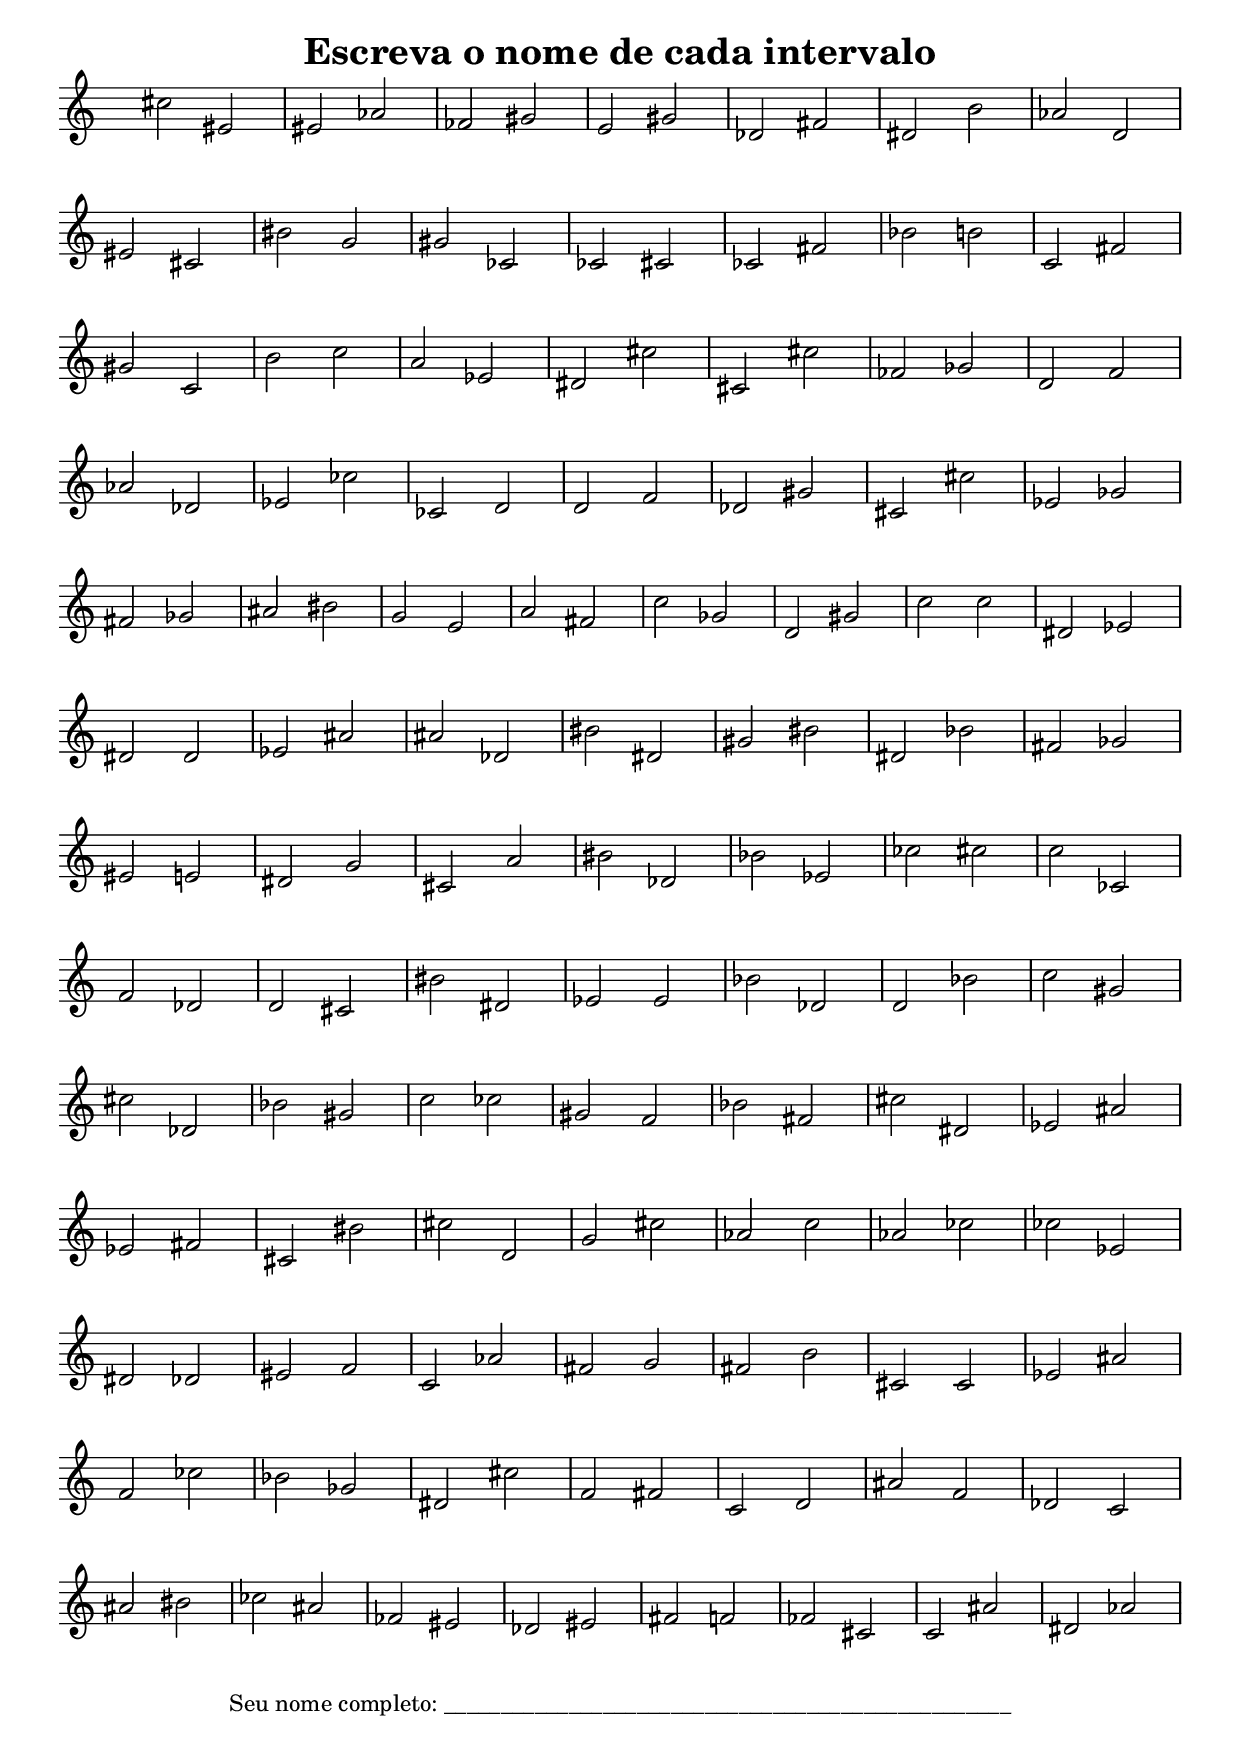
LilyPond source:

\header{
        title = "Escreva o nome de cada intervalo"
        %composer = ""

        %Sumir com a nota de rodapé
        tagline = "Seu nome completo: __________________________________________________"
        %poet = "quem fez a letra / co-autor"
        %Se der algum erro, acrescentar o caractere espaço para recarregar a página:
        %...  
}

\paper {
        %paper-width = #100
        %paper-height = #100
        %bottom-margin = #0
        %top-margin = #0
        %left-margin = #20
        %right-margin = #0
        %inner-margin = #0
        %outer-margin = #0
}

\score {
  \new Staff 
        \with {
                %instrumentName = "Saxofone Soprano"
                %shortInstrumentName = "S sax"
        } <<
    \new Voice{

        %instrumento ocarina
        %\set midiInstrument = #"ocarina"
                
        %Compasso 4/4 aparece em fração e não a letra C
        %\numericTimeSignature        

        %remove a clave
        %\hide Staff.Clef
        %\override Staff.Clef.color = #white
        %\override Staff.Clef.layer = #-1

        %a linha abaixo oculta as barras
        %\override Score.BarLine.stencil = ##f
        %\hide Score.BarLine

        %a linha abaixo oculta o pentagrama
        %\override Staff.StaffSymbol.line-count = #0
        %\hide Staff.StaffSymbol
        
        %remove a formula de compasso
        \hide Staff.TimeSignature

        %Clave de percussão
        %\clef percussion
        %Clave de fá
        %\clef F

        %\relative c' {
         {

%Muda a figura da nota
%\improvisationOn

%a linha abaixo oculta a haste da nota
%\hideStem
%para desfazer basta usar
%\undoHideStem \hideStem

%Cor da Haste RGB
%\override Stem.color = #(rgb-color 0 0 1)

%Direção da Haste
%\stemUp
%\stemDown
%\stemNeutral

%Colcheias não se conectam
%\autoBeamOff
%\autoBeamOn

%Ocultar os números dos compassos a cada linha
%\hide Score.BarNumber

%Ocultar ou não as notas a partir do comando
%\hideNotes
%\unHideNotes

%\overrideTimeSignatureSettings
        %4/4        % timeSignatureFraction
        %1/4        % baseMomentFraction
        %#'(3 1)    % beatStructure
        %#'()       % beamExceptions

                \time 4/4

%Audios da Berklee sao 100bpm
%Andamento
%\tempo 4 = 117
 
%Tom da música
%\key f \major %\minor

%@@@@@@@@@@@@@@@@@@@@@@PRIMEIRA@@@@@@@@@@@@@@@@@@@@@@@@@@@@


% Compassos: 125. Notas: 250. Compasso: 4/4
cis''2 eis'2 
eis'2 aes'2 
fes'2 gis'2 
e'2 gis'2 
des'2 fis'2 
dis'2 b'2 
aes'2 d'2 
eis'2 cis'2 
bis'2 g'2 
gis'2 ces'2 
ces'2 cis'2 
ces'2 fis'2 
bes'2 b'2 
c'2 fis'2 
gis'2 c'2 
b'2 c''2 
a'2 ees'2 
dis'2 cis''2 
cis'2 cis''2 
fes'2 ges'2 
d'2 f'2 
aes'2 des'2 
ees'2 ces''2 
ces'2 d'2 
d'2 f'2 
des'2 gis'2 
cis'2 cis''2 
ees'2 ges'2 
fis'2 ges'2 
ais'2 bis'2 
g'2 e'2 
a'2 fis'2 
c''2 ges'2 
d'2 gis'2 
c''2 c''2 
dis'2 ees'2 
dis'2 dis'2 
ees'2 ais'2 
ais'2 des'2 
bis'2 dis'2 
gis'2 bis'2 
dis'2 bes'2 
fis'2 ges'2 
eis'2 e'2 
dis'2 g'2 
cis'2 a'2 
bis'2 des'2 
bes'2 ees'2 
ces''2 cis''2 
c''2 ces'2 
f'2 des'2 
d'2 cis'2 
bis'2 dis'2 
ees'2 ees'2 
bes'2 des'2 
d'2 bes'2 
c''2 gis'2 
cis''2 des'2 
bes'2 gis'2 
c''2 ces''2 
gis'2 f'2 
bes'2 fis'2 
cis''2 dis'2 
ees'2 ais'2 
ees'2 fis'2 
cis'2 bis'2 
cis''2 d'2 
g'2 cis''2 
aes'2 c''2 
aes'2 ces''2 
ces''2 ees'2 
dis'2 des'2 
eis'2 f'2 
c'2 aes'2 
fis'2 g'2 
fis'2 b'2 
cis'2 cis'2 
ees'2 ais'2 
f'2 ces''2 
bes'2 ges'2 
dis'2 cis''2 
f'2 fis'2 
c'2 d'2 
ais'2 f'2 
des'2 c'2 
ais'2 bis'2 
ces''2 ais'2 
fes'2 eis'2 
des'2 eis'2 
fis'2 f'2 
fes'2 cis'2 
c'2 ais'2 
dis'2 aes'2 




%\bar "||"

\compressMMRests {
    %\override MultiMeasureRest.expand-limit = #1
    %R1*2 | R1*5 | R1*9
    %R1*21
}
\break

        }
        \addlyrics{
                %Alinhamento do texto:
                %\override LyricText.self-alignment-X = #LEFT

                %_ _ _ _ _ _ _ _ _ _ _ _ _ _ _ _ _ _ _ _
                %Me_a -- ju -- da_a te co -- nhecer_...
                %"1" "2" "3" "4" "1" "2" "3" "4" "1" "2" "3" "4" "1" "2" "3" "4"
                %Dó Ré Mi Fá Sol Lá Si
                %"Dó" "Dó♯" "Ré" "Ré♯" "Mi" "Fá" "Fá♯" "Sol" "Sol♯" "Lá" "Lá♯" "Si" "Dó"
                %"Mi" "Mi♭" "Ré" "Ré♭" "Dó" "Si" "Si♭" "Lá" "Lá♭" "Sol" "Sol♭" "Fá" "Mi"
                %"Sol" "Sol♭" "Fá" "Mi" "Mi♭" "Ré" "Ré♭" "Dó" "Si" "Si♭" "Lá" "Lá♭" "Sol"
                %"Dó" "Ré" "Mi" "Fá♯" "Sol♯" "Lá♯" "Dó"
                %"Mi" "Fá"  "Sol"  "Lá"  "Si" "Dó" "Ré" "Mi" "Fá"  "Sol"  "Lá"  "Si" "Dó" "Ré" "Mi" "Fá"  "Sol"  "Lá"
                %"Dó" "Ré" "Mi" "Fá"  "Sol" "Lá"  "Si" "Dó" "Ré" "Mi" "Fá"  "Sol" "Lá"  "Si" "Dó" "Ré" "Mi" 
                
    }

    }

%\new Staff
    %\new Voice {
        
    %instrumento ocarina
    %\set midiInstrument = #"ocarina"
    %Compasso 4/4 aparece em fração e não a letra C
    %\numericTimeSignature    
    %remove a clave
    %\override Staff.Clef.color = #white
    %\override Staff.Clef.layer = #-1
    %a linha abaixo oculta as barras
    %\override Score.BarLine.stencil = ##f
    %a linha abaixo oculta o pentagrama
    %\override Staff.StaffSymbol.line-count = #0
    %remove a formula de compasso
    %\hide Staff.TimeSignature
    %Clave de percussão
    %\clef percussion
    %Clave de fá
    %\clef F
        
    %\relative c''{
    %  {
        
%Muda a figura da nota
%\improvisationOn
%a linha abaixo oculta a haste da nota
%\hide Stem
%para desfazer basta usar
%\undo \hide Stem
%Direção da Haste
%\stemUp 
%\stemDown 
%\stemNeutral
%Colcheias não se ligam
%\autoBeamOff
%Ocultar os números dos compassos
%a cada linha
%\hide Score.BarNumber
%Ocultar ou não as notas a partir do comando
%\hideNotes 
%\unHideNotes 

%\key g \major

%@@@@@@@@@@@@@@@@@@SEGUNDA@@@@@@@@@@@@@@@@@@@@@@@@@@@@@@@@@@@@@@@@@
        %\time 4/4



%\set midiInstrument = #"woodblock"

%a'4 r4 c'4 r4
%a'4 c'4 c'4 c'4
%\break

%a'4 c'4 c'4 c'4 
%a'4 c'4 c'4 c'4
%a'4 c'4 c'4 c'4 
%a'4 c'4 c'4 c'4
%\break


    % }
    % }

  >>

        %gera PDF
        \layout {
                indent = #0
                %line-width = #200
                %ragged-last = #0
                \context{
                        \Score
                        %mudar o espaco entre as notas sem letra
                        %Valores maiores de ly:make-moment produzirão músicas menores.. e 1/4 é maior que 1/16
                        \override SpacingSpanner.base-shortest-duration = #(ly:make-moment 1/16)
                        %\override SpacingSpanner.uniform-stretching = ##t

                        %abaixo tira a contagem de compassos (Dentro de \Score !!!!)
                        \omit BarNumber                        

                        %aumentar este número caso as palavras estejam muito próximas
                        %\Lyrics
                        %\override LyricSpace.minimum-distance = #6.0

                }
        }

        %gera o audio
        \midi{
                %\context{
                                        %\Staff
                                        %\remove "Staff_performer"
                        %\Score
                                %midiMinimumVolume = #1.9
                                %midiMaximumVolume = #2.0
                %}
                                \context {
                                      \Staff
                                      \remove "Staff_performer"
                            }
                            \context {
                                      \Voice
                                      \consists "Staff_performer"
                            }
       }

}
%Frescobaldi = IDE do Lilypond

%a4-ais4-aes4-b4-bis4-bes4-c'4-cis'4-ces'4-d'4-dis'4-des'4-e'4-eis'4-ees'4-f'4-fis'4-fes'4-g'4-gis'4-ges'4-a'4-ais'4-aes'4-b'4-bis'4-bes'4-c''4-cis''4-ces''4-d''4-dis''4-des''4-e''4-eis''4-ees''4-f''4-fis''4-fes''4-g''4-gis''4-ges''4-a''4-ais''4-aes''4-b''4-bis''4-bes''4-c'''4-cis'''4-ces'''4
%c,4-cis,4-ces,4-d,4-dis,4-des,4-e,4-eis,4-ees,4-f,4-fis,4-fes,4-g,4-gis,4-ges,4-a,4-ais,4-aes,4-b,4-bis,4-bes,4-c4-cis4-ces4-d4-dis4-des4-e4-eis4-ees4-f4-fis4-fes4-g4-gis4-ges4-a4-ais4-aes4-b4-bis4-bes4-c'4-cis'4-ces'4-d'4-dis'4-des'4-e'4-eis'4-ees'4

%a4-ais4-aes4-b4-bes4-c'4-cis'4-d'4-dis'4-des'4-e'4-ees'4-f'4-fis'4-g'4-gis'4-ges'4-a'4-ais'4-aes'4-b'4-bes'4-c''4-cis''4-d''4-dis''4-des''4-e''4-ees''4-f''4-fis''4-g''4-gis''4-ges''4-a''4-ais''4-aes''4-b''4-bes''4-c'''4-cis'''4
%c,4-cis,4-d,4-dis,4-des,4-e,4-ees,4-f,4-fis,4-g,4-gis,4-ges,4-a,4-ais,4-aes,4-b,4-bes,4-c4-cis4-d4-dis4-des4-e4-ees4-f4-fis4-g4-gis4-ges4-a4-ais4-aes4-b4-bes4-c'4-cis'4-d'4-dis'4-des'4-e'4-ees'4

%Clave de Sol
%aes2-ais2-bes2-bis2-c'2-b2-ces'2-cis'2-des'2-dis'2-ees'2-eis'2-f'2-e'2-fes'2-fis'2-ges'2-gis'2-aes'2-ais'2-bes'2-b'2-ces''2-bis'2-c''2-cis''2-des''2-dis''2-ees''2-eis''2-f''2-e''2-fes''2-fis''2-ges''2-gis''2-aes''2-ais''2-bes''2-bis''2-c'''2-b''2-ces'''2-cis'''2
%a4-ais4-aes4-b4-bis4-bes4-c'4-cis'4-ces'4-d'4-dis'4-des'4-e'4-eis'4-ees'4-f'4-fis'4-fes'4-g'4-gis'4-ges'4-a'4-ais'4-aes'4-b'4-bis'4-bes'4-c''4-cis''4-ces''4-d''4-dis''4-des''4-e''4-eis''4-ees''4-f''4-fis''4-fes''4-g''4-gis''4-ges''4-a''4-ais''4-aes''4-b''4-bis''4-bes''4-c'''4-cis'''4-ces'''4

%Clave de Fá
%c,2-ces,2-cis,2-des,2-dis,2-ees,2-eis,2-f,2-e,2-fes,2-fis,2-ges,2-gis,2-aes,2-ais,2-bes,2-bis,2-c2-b,2-ces2-cis2-des2-dis2-ees2-eis2-f2-e2-fes2-fis2-ges2-gis2-aes2-ais2-bes2-bis2-c'2-b2-ces'2-cis'2-des'2-dis'2-ees'2-eis'2-e'2
%c,4-d,4-e,4-f,4-g,4-a,4-b,4-c4-d4-e4-f4-g4-a4-b4-c'4-d'4-e'4

%Notas naturais no violão
%e4-f4-g4-a4-b4-c'4-d'4-e'4-f'4-g'4-a'4-b'4-c''4-d''4-e''4-f''4-g''4-a''4

%Notas com acidentes no violão e notas naturais
%e4-f4-fis4-g4-gis4-ges4-a4-ais4-aes4-b4-bes4-c'4-cis'4-d'4-dis'4-des'4-e'4-ees'4-f'4-fis'4-g'4-gis'4-ges'4-a'4-ais'4-aes'4-b'4-bes'4-c''4-cis''4-d''4-dis''4-des''4-e''4-ees''4-f''4-fis''4-g''4-gis''4-ges''4-a''4-ais''4-aes''4

%Apenas acidentes no violão
%fis4-gis4-ges4-ais4-aes4-bes4-cis'4-dis'4-des'4-ees'4-fis'4-gis'4-ges'4-ais'4-aes'4-bes'4-cis''4-dis''4-des''4-ees''4-fis''4-gis''4-ges''4-ais''4-aes''4
